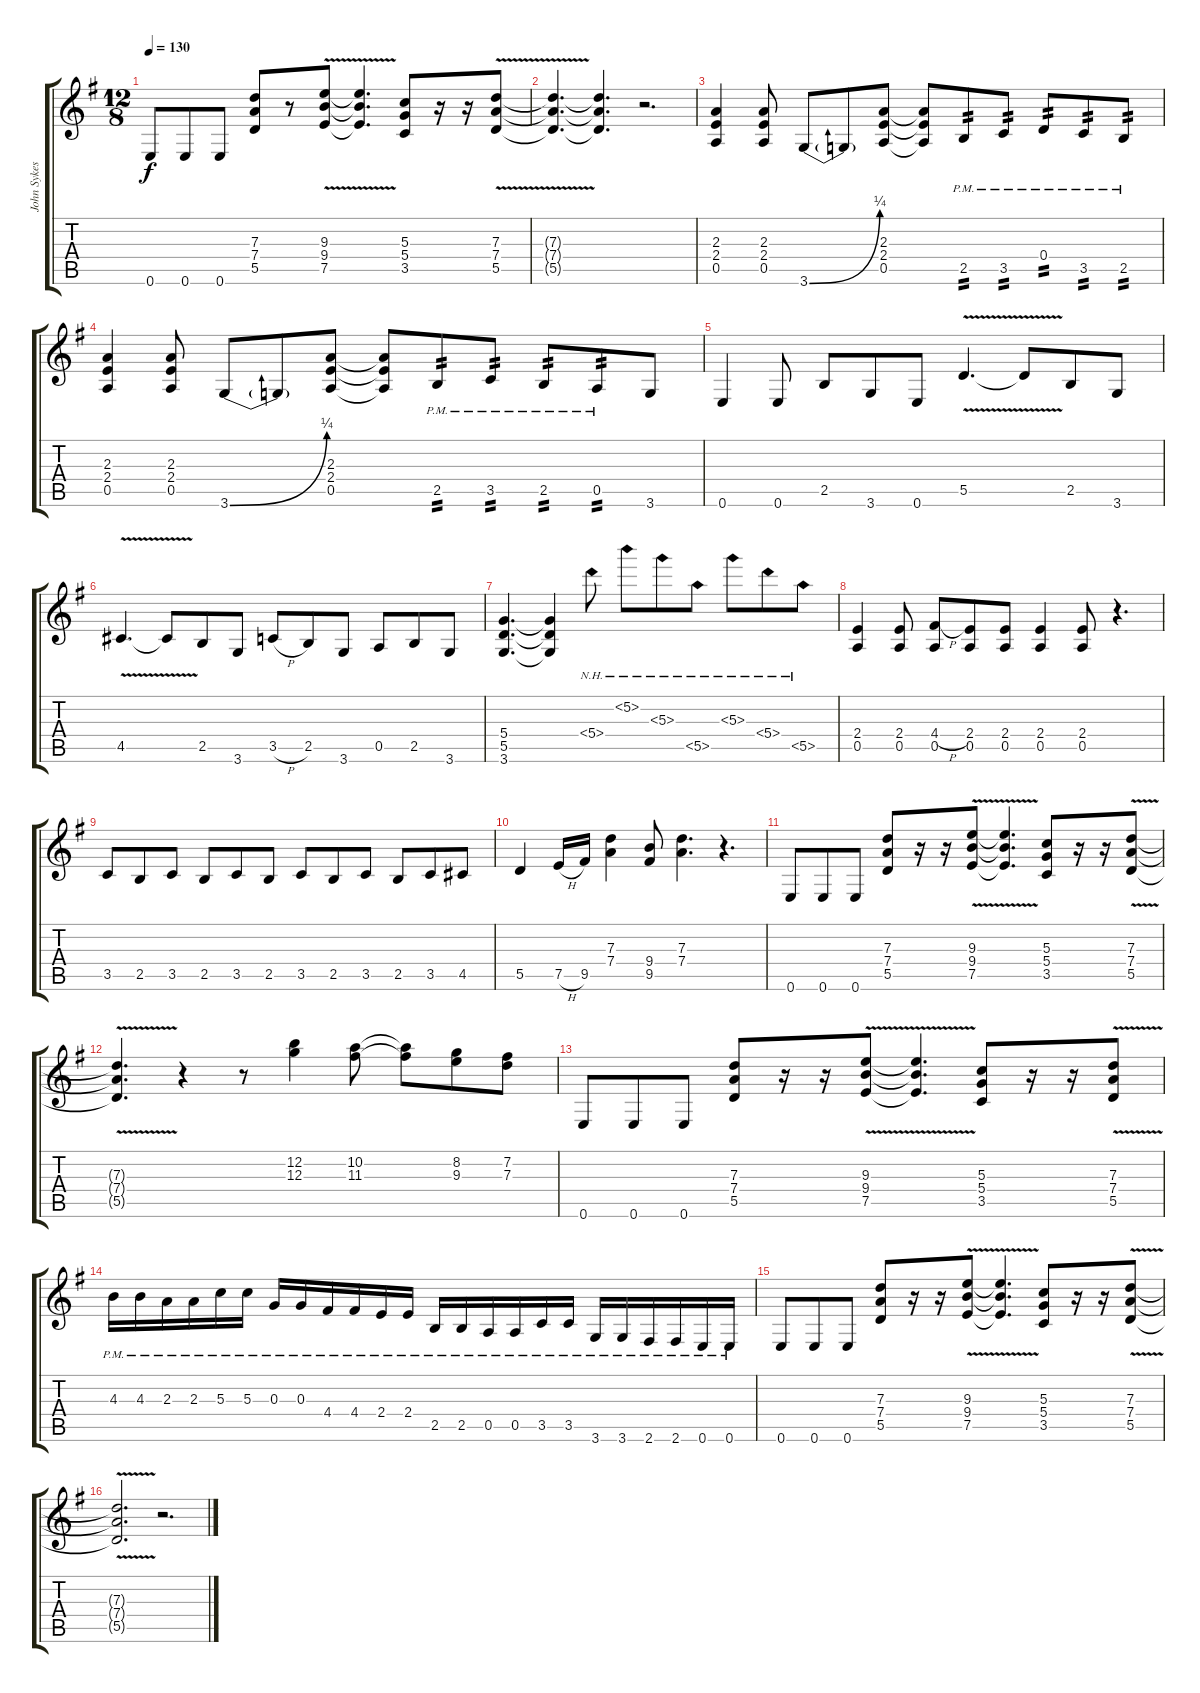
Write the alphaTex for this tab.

\track ("John Sykes" "John Sykes") {instrument distortionguitar}
\staff {score tabs}
\tuning (E4 B3 G3 D3 A2 E2) {hide}
\ts (12 8)
\tempo 130
\clef g2
\ks g
0.6.8{dy f} 0.6.8 0.6.8 (7.3 7.4 5.5).8 r.8 (9.3{v} 9.4{v} 7.5).8 (9.3{t} 9.4{t} 7.5{t}).4{d} (5.3 5.4 3.5).8 r.16 r.16 (7.3{v} 7.4{v} 5.5).8 |
(7.3{t} 7.4{t} 5.5{t}).4{d} (7.3{t} 7.4{t} 5.5{t}).4{d} r.2{d} |
(2.3 2.4 0.5).4 (2.3 2.4 0.5).8 3.6{be (bend 0 0 60 1)}.8 3.6{t}.8 (2.3 2.4 0.5).8 (2.3{t} 2.4{t} 0.5{t}).8 2.5{pm}.8{tp 2} 3.5{pm}.8{tp 2} 0.4{pm}.8{tp 2} 3.5{pm}.8{tp 2} 2.5{pm}.8{tp 2} |
(2.3 2.4 0.5).4 (2.3 2.4 0.5).8 3.6{be (bend 0 0 60 1)}.8 3.6{t}.8 (2.3 2.4 0.5).8 (2.3{t} 2.4{t} 0.5{t}).8 2.5{pm}.8{tp 2} 3.5{pm}.8{tp 2} 2.5{pm}.8{tp 2} 0.5{pm}.8{tp 2} 3.6.8 |
0.6.4 0.6.8 2.5.8 3.6.8 0.6.8 5.5{v}.4{d} 5.5{t}.8 2.5.8 3.6.8 |
4.5{v}.4{d} 4.5{t}.8 2.5.8 3.6.8 3.5{h}.8 2.5.8 3.6.8 0.5.8 2.5.8 3.6.8 |
(5.4 5.5 3.6).4{d} (5.4{t} 5.5{t} 3.6{t}).4 5.4{nh}.8 5.2{nh}.8 5.3{nh}.8 5.5{nh}.8 5.3{nh}.8 5.4{nh}.8 5.5{nh}.8 |
(2.4 0.5).4 (2.4 0.5).8 (4.4{h} 0.5).8 (2.4 0.5).8 (2.4 0.5).8 (2.4 0.5).4 (2.4 0.5).8 r.4{d} |
3.5.8 2.5.8 3.5.8 2.5.8 3.5.8 2.5.8 3.5.8 2.5.8 3.5.8 2.5.8 3.5.8 4.5.8 |
5.5.4 7.5{h}.16 9.5.16 (7.3 7.4).4 (9.4 9.5).8 (7.3 7.4).4{d} r.4{d} |
0.6.8 0.6.8 0.6.8 (7.3 7.4 5.5).8 r.16 r.16 (9.3{v} 9.4{v} 7.5).8 (9.3{t} 9.4{t} 7.5{t}).4{d} (5.3 5.4 3.5).8 r.16 r.16 (7.3{v} 7.4{v} 5.5).8 |
(7.3{t} 7.4{t} 5.5{t}).4{d} r.4 r.8 (12.2 12.3).4 (10.2 11.3).8 (10.2{t} 11.3{t}).8 (8.2 9.3).8 (7.2 7.3).8 |
0.6.8 0.6.8 0.6.8 (7.3 7.4 5.5).8 r.16 r.16 (9.3{v} 9.4{v} 7.5).8 (9.3{t} 9.4{t} 7.5{t}).4{d} (5.3 5.4 3.5).8 r.16 r.16 (7.3{v} 7.4{v} 5.5).8 |
4.3{pm}.16 4.3{pm}.16 2.3{pm}.16 2.3{pm}.16 5.3{pm}.16 5.3{pm}.16 0.3{pm}.16 0.3{pm}.16 4.4{pm}.16 4.4{pm}.16 2.4{pm}.16 2.4{pm}.16 2.5{pm}.16 2.5{pm}.16 0.5{pm}.16 0.5{pm}.16 3.5{pm}.16 3.5{pm}.16 3.6{pm}.16 3.6{pm}.16 2.6{pm}.16 2.6{pm}.16 0.6{pm}.16 0.6{pm}.16 |
0.6.8 0.6.8 0.6.8 (7.3 7.4 5.5).8 r.16 r.16 (9.3{v} 9.4{v} 7.5).8 (9.3{t} 9.4{t} 7.5{t}).4{d} (5.3 5.4 3.5).8 r.16 r.16 (7.3{v} 7.4{v} 5.5).8 |
(7.3{t} 7.4{t} 5.5{t}).2{d} r.2{d}
